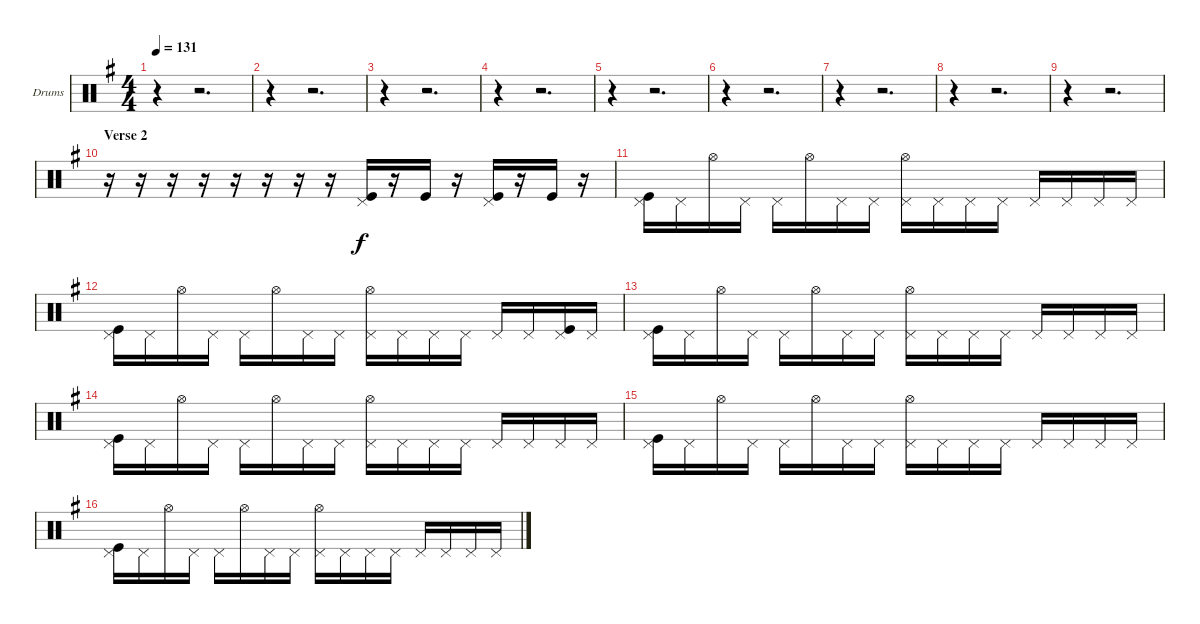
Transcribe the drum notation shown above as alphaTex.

\bracketExtendMode groupsimilarinstruments
\firstSystemTrackNameOrientation horizontal
\otherSystemsTrackNameOrientation horizontal
\track ("Drumkit" "Drums") {instrument percussion}
\staff {score}
\articulation defaults
\ts (4 4)
\tempo 131
\clef neutral
\ks g
r.4{dy f} r.2{d} |
r.4 r.2{d} |
r.4 r.2{d} |
r.4 r.2{d} |
r.4 r.2{d} |
r.4 r.2{d} |
r.4 r.2{d} |
r.4 r.2{d} |
r.4 r.2{d} |
\section ("" "Verse 2")
r.16 r.16 r.16 r.16 r.16 r.16 r.16 r.16 ("Pedal Hi-Hat (hit)" "Kick (hit)").16 r.16 "Kick (hit)".16 r.16 ("Pedal Hi-Hat (hit)" "Kick (hit)").16 r.16 "Kick (hit)".16 r.16 |
("Pedal Hi-Hat (hit)" "Kick (hit)").16 "Pedal Hi-Hat (hit)".16 "Hi-Hat (open)".16 "Pedal Hi-Hat (hit)".16 "Pedal Hi-Hat (hit)".16 "Hi-Hat (open)".16 "Pedal Hi-Hat (hit)".16 "Pedal Hi-Hat (hit)".16 ("Pedal Hi-Hat (hit)" "Hi-Hat (open)").16 "Pedal Hi-Hat (hit)".16 "Pedal Hi-Hat (hit)".16 "Pedal Hi-Hat (hit)".16 "Pedal Hi-Hat (hit)".16 "Pedal Hi-Hat (hit)".16 "Pedal Hi-Hat (hit)".16 "Pedal Hi-Hat (hit)".16 |
("Pedal Hi-Hat (hit)" "Kick (hit)").16 "Pedal Hi-Hat (hit)".16 "Hi-Hat (open)".16 "Pedal Hi-Hat (hit)".16 "Pedal Hi-Hat (hit)".16 "Hi-Hat (open)".16 "Pedal Hi-Hat (hit)".16 "Pedal Hi-Hat (hit)".16 ("Pedal Hi-Hat (hit)" "Hi-Hat (open)").16 "Pedal Hi-Hat (hit)".16 "Pedal Hi-Hat (hit)".16 "Pedal Hi-Hat (hit)".16 "Pedal Hi-Hat (hit)".16 "Pedal Hi-Hat (hit)".16 ("Pedal Hi-Hat (hit)" "Kick (hit)").16 "Pedal Hi-Hat (hit)".16 |
("Pedal Hi-Hat (hit)" "Kick (hit)").16 "Pedal Hi-Hat (hit)".16 "Hi-Hat (open)".16 "Pedal Hi-Hat (hit)".16 "Pedal Hi-Hat (hit)".16 "Hi-Hat (open)".16 "Pedal Hi-Hat (hit)".16 "Pedal Hi-Hat (hit)".16 ("Pedal Hi-Hat (hit)" "Hi-Hat (open)").16 "Pedal Hi-Hat (hit)".16 "Pedal Hi-Hat (hit)".16 "Pedal Hi-Hat (hit)".16 "Pedal Hi-Hat (hit)".16 "Pedal Hi-Hat (hit)".16 "Pedal Hi-Hat (hit)".16 "Pedal Hi-Hat (hit)".16 |
("Pedal Hi-Hat (hit)" "Kick (hit)").16 "Pedal Hi-Hat (hit)".16 "Hi-Hat (open)".16 "Pedal Hi-Hat (hit)".16 "Pedal Hi-Hat (hit)".16 "Hi-Hat (open)".16 "Pedal Hi-Hat (hit)".16 "Pedal Hi-Hat (hit)".16 ("Pedal Hi-Hat (hit)" "Hi-Hat (open)").16 "Pedal Hi-Hat (hit)".16 "Pedal Hi-Hat (hit)".16 "Pedal Hi-Hat (hit)".16 "Pedal Hi-Hat (hit)".16 "Pedal Hi-Hat (hit)".16 "Pedal Hi-Hat (hit)".16 "Pedal Hi-Hat (hit)".16 |
("Pedal Hi-Hat (hit)" "Kick (hit)").16 "Pedal Hi-Hat (hit)".16 "Hi-Hat (open)".16 "Pedal Hi-Hat (hit)".16 "Pedal Hi-Hat (hit)".16 "Hi-Hat (open)".16 "Pedal Hi-Hat (hit)".16 "Pedal Hi-Hat (hit)".16 ("Pedal Hi-Hat (hit)" "Hi-Hat (open)").16 "Pedal Hi-Hat (hit)".16 "Pedal Hi-Hat (hit)".16 "Pedal Hi-Hat (hit)".16 "Pedal Hi-Hat (hit)".16 "Pedal Hi-Hat (hit)".16 "Pedal Hi-Hat (hit)".16 "Pedal Hi-Hat (hit)".16 |
("Pedal Hi-Hat (hit)" "Kick (hit)").16 "Pedal Hi-Hat (hit)".16 "Hi-Hat (open)".16 "Pedal Hi-Hat (hit)".16 "Pedal Hi-Hat (hit)".16 "Hi-Hat (open)".16 "Pedal Hi-Hat (hit)".16 "Pedal Hi-Hat (hit)".16 ("Pedal Hi-Hat (hit)" "Hi-Hat (open)").16 "Pedal Hi-Hat (hit)".16 "Pedal Hi-Hat (hit)".16 "Pedal Hi-Hat (hit)".16 "Pedal Hi-Hat (hit)".16 "Pedal Hi-Hat (hit)".16 "Pedal Hi-Hat (hit)".16 "Pedal Hi-Hat (hit)".16
